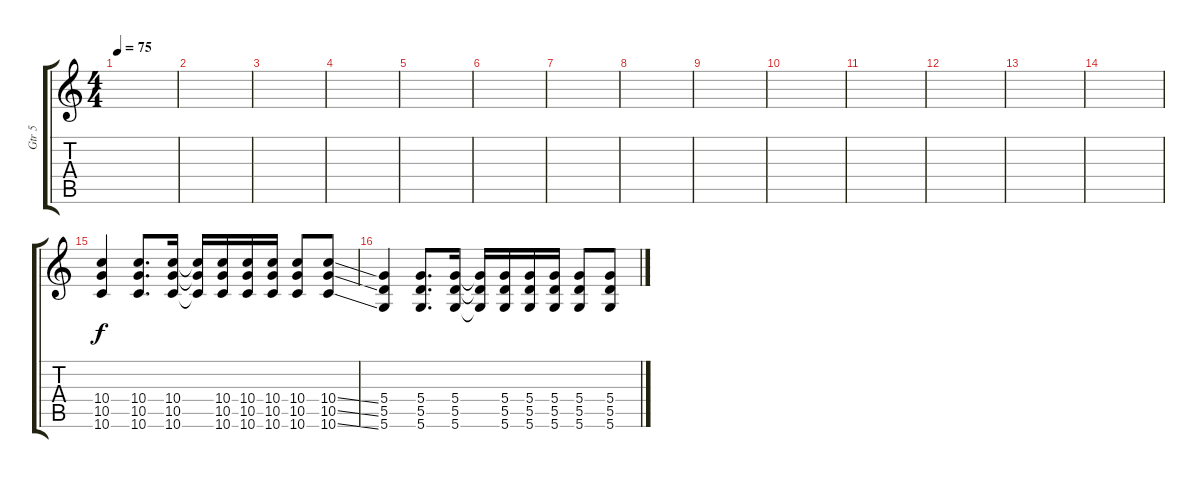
\track ("Gtr 5" "Gtr 5") {instrument electricguitarclean}
\staff {score tabs}
\tuning (E4 B3 G3 D3 A2 D2) {hide}
\ts (4 4)
\tempo 75
\clef g2
\ks c
|
|
|
|
|
|
|
|
|
|
|
|
|
|
(10.4 10.5 10.6).4 (10.4 10.5 10.6).8{d} (10.4 10.5 10.6).16 (10.4{t} 10.5{t} 10.6{t}).16 (10.4 10.5 10.6).16 (10.4 10.5 10.6).16 (10.4 10.5 10.6).16 (10.4 10.5 10.6).8 (10.4{ss} 10.5{ss} 10.6{ss}).8 |
(5.4 5.5 5.6).4 (5.4 5.5 5.6).8{d} (5.4 5.5 5.6).16 (5.4{t} 5.5{t} 5.6{t}).16 (5.4 5.5 5.6).16 (5.4 5.5 5.6).16 (5.4 5.5 5.6).16 (5.4 5.5 5.6).8 (5.4{ss} 5.5{ss} 5.6{ss}).8
